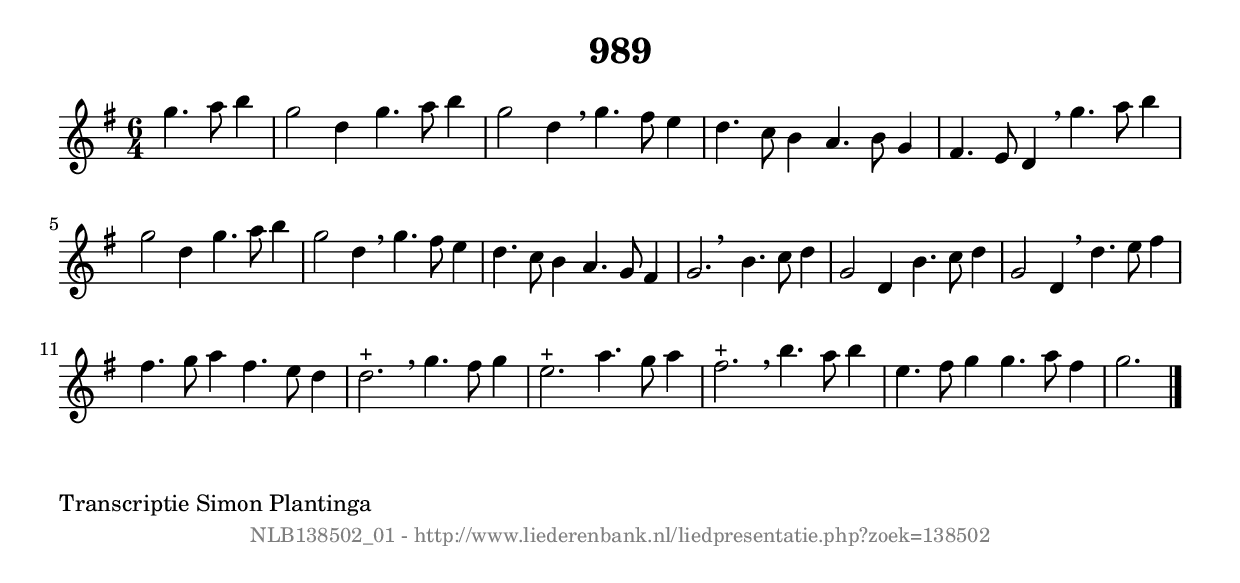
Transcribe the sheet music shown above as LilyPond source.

%
% produced by wce2krn 1.64 (7 June 2014)
%
\version"2.16"
#(append! paper-alist '(("long" . (cons (* 210 mm) (* 2000 mm)))))
#(set-default-paper-size "long")
sb = {\breathe}
mBreak = {\breathe }
bBreak = {\breathe }
x = {\once\override NoteHead #'style = #'cross }
gl=\glissando
itime={\override Staff.TimeSignature #'stencil = ##f }
ficta = {\once\set suggestAccidentals = ##t}
fine = {\once\override Score.RehearsalMark #'self-alignment-X = #1 \mark \markup {\italic{Fine}}}
dc = {\once\override Score.RehearsalMark #'self-alignment-X = #1 \mark \markup {\italic{D.C.}}}
dcf = {\once\override Score.RehearsalMark #'self-alignment-X = #1 \mark \markup {\italic{D.C. al Fine}}}
dcc = {\once\override Score.RehearsalMark #'self-alignment-X = #1 \mark \markup {\italic{D.C. al Coda}}}
ds = {\once\override Score.RehearsalMark #'self-alignment-X = #1 \mark \markup {\italic{D.S.}}}
dsf = {\once\override Score.RehearsalMark #'self-alignment-X = #1 \mark \markup {\italic{D.S. al Fine}}}
dsc = {\once\override Score.RehearsalMark #'self-alignment-X = #1 \mark \markup {\italic{D.S. al Coda}}}
pv = {\set Score.repeatCommands = #'((volta "1"))}
sv = {\set Score.repeatCommands = #'((volta "2"))}
tv = {\set Score.repeatCommands = #'((volta "3"))}
qv = {\set Score.repeatCommands = #'((volta "4"))}
xv = {\set Score.repeatCommands = #'((volta #f))}
\header{ tagline = ""
title = "989"
}
\score {{
\key g \major
\relative g'
{
\set melismaBusyProperties = #'()
\partial 32*24
\time 6/4
\tempo 4=120
\override Score.MetronomeMark #'transparent = ##t
\override Score.RehearsalMark #'break-visibility = #(vector #t #t #f)
g'4. a8 b4 | g2 d4 g4. a8 b4 | g2 d4 \sb g4. fis8 e4 | d4. c8 b4 a4. b8 g4 | fis4. e8 d4 \mBreak
g'4. a8 b4 | g2 d4 g4. a8 b4 | g2 d4 \sb g4. fis8 e4 | d4. c8 b4 a4. g8 fis4 | g2. \bar ":|:" \bBreak
b4. c8 d4 | g,2 d4 b'4. c8 d4 | g,2 d4 \sb d'4. e8 fis4 | fis4. g8 a4 fis4. e8 d4 | d2.^"+" \mBreak
g4. fis8 g4 | e2.^"+" a4. g8 a4 | fis2.^"+" \sb b4. a8 b4 | e,4. fis8 g4 g4. a8 fis4 | g2. \bar "|."
 }}
 \midi { }
 \layout {
            indent = 0.0\cm
}
}
\markup { \wordwrap-string #" 
Transcriptie Simon Plantinga
"}
\markup { \vspace #0 } \markup { \with-color #grey \fill-line { \center-column { \smaller "NLB138502_01 - http://www.liederenbank.nl/liedpresentatie.php?zoek=138502" } } }
